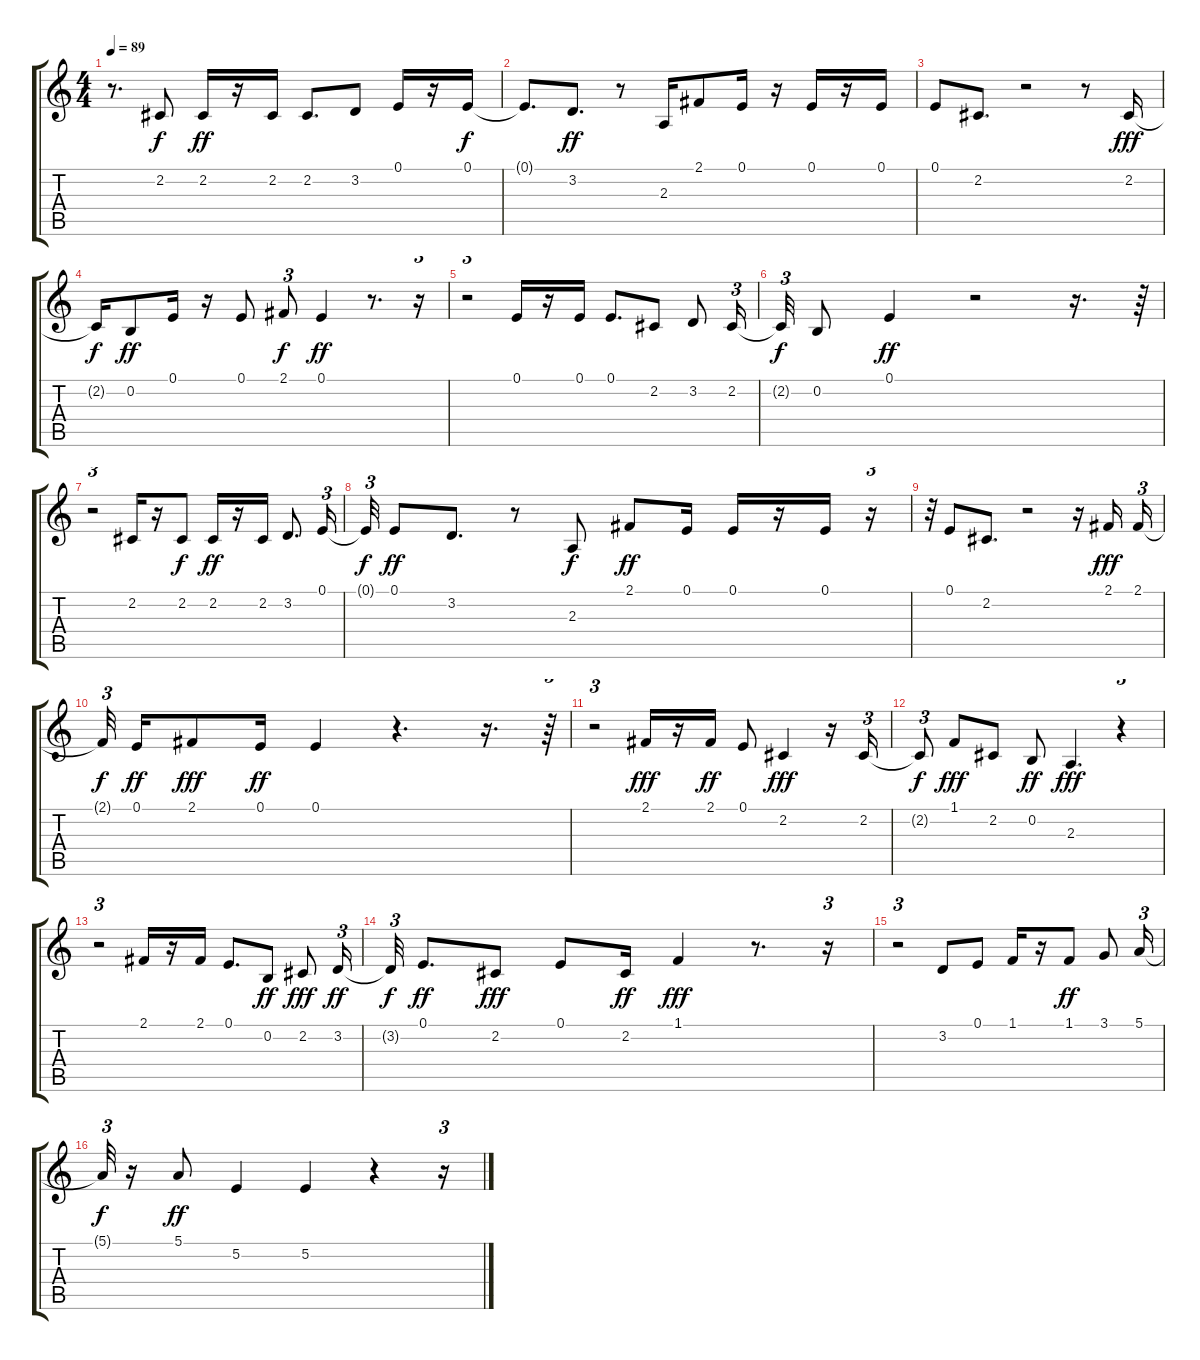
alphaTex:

\track "" {instrument viola}
\staff {score tabs}
\tuning (E4 B3 G3 D3 A2 E2) {hide}
\ts (4 4)
\tempo 89
\clef g2
\ks c
r.8{d dy ff} 2.2.8{dy f} 2.2.16{dy ff} r.16 2.2.16 2.2.8{d} 3.2.8 0.1.16 r.16 0.1.16{dy f} |
0.1{t}.8{d} 3.2.8{d dy ff} r.8 2.3.16 2.1.8 0.1.16 r.16 0.1.16 r.16 0.1.16 |
0.1.8 2.2.8{d} r.2 r.8 2.2.16{dy fff} |
2.2{t}.16{dy f} 0.2.8{dy ff} 0.1.16 r.16 0.1.8 2.1.8{tu (3 2) dy f} 0.1.4{dy ff} r.8{d} r.16{tu (3 2)} |
r.2{tu (3 2)} 0.1.16 r.16 0.1.16 0.1.8{d} 2.2.8 3.2.8 2.2.16{tu (3 2)} |
2.2{t}.32{tu (3 2) dy f} 0.2.8 0.1.4{dy ff} r.2 r.16{d} r.64{tu (3 2)} |
r.2{tu (3 2)} 2.2.16 r.16 2.2.8{dy f} 2.2.16{dy ff} r.16 2.2.16 3.2.8{d} 0.1.16{tu (3 2)} |
0.1{t}.32{tu (3 2) dy f} 0.1.8{dy ff} 3.2.8{d} r.8 2.3.8{dy f} 2.1.8{dy ff} 0.1.16 0.1.16 r.16 0.1.16 r.16{tu (3 2)} |
r.32{tu (3 2)} 0.1.8 2.2.8{d} r.2 r.16 2.1.16{dy fff} 2.1.16{tu (3 2)} |
2.1{t}.32{tu (3 2) dy f beam splitsecondary} 0.1.16{dy ff} 2.1.8{dy fff} 0.1.16{dy ff} 0.1.4 r.4{d} r.16{d} r.64{tu (3 2)} |
r.2{tu (3 2)} 2.1.16{dy fff} r.16 2.1.16{dy ff} 0.1.8 2.2.4{dy fff} r.16 2.2.16{tu (3 2)} |
2.2{t}.8{tu (3 2) dy f} 1.1.8{dy fff} 2.2.8 0.2.8{dy ff} 2.3.4{d dy fff} r.4{tu (3 2)} |
r.2{tu (3 2)} 2.1.16 r.16 2.1.16 0.1.8{d} 0.2.8{dy ff} 2.2.8{dy fff} 3.2.16{tu (3 2) dy ff} |
3.2{t}.32{tu (3 2) dy f} 0.1.8{d dy ff} 2.2.8{dy fff} 0.1.8 2.2.16{dy ff} 1.1.4{dy fff} r.8{d} r.16{tu (3 2)} |
r.2{tu (3 2)} 3.2.8 0.1.8 1.1.16 r.16 1.1.8{dy ff} 3.1.8 5.1.16{tu (3 2)} |
5.1{t}.32{tu (3 2) dy f} r.16 5.1.8{dy ff} 5.2.4 5.2.4 r.4 r.16{tu (3 2)}
